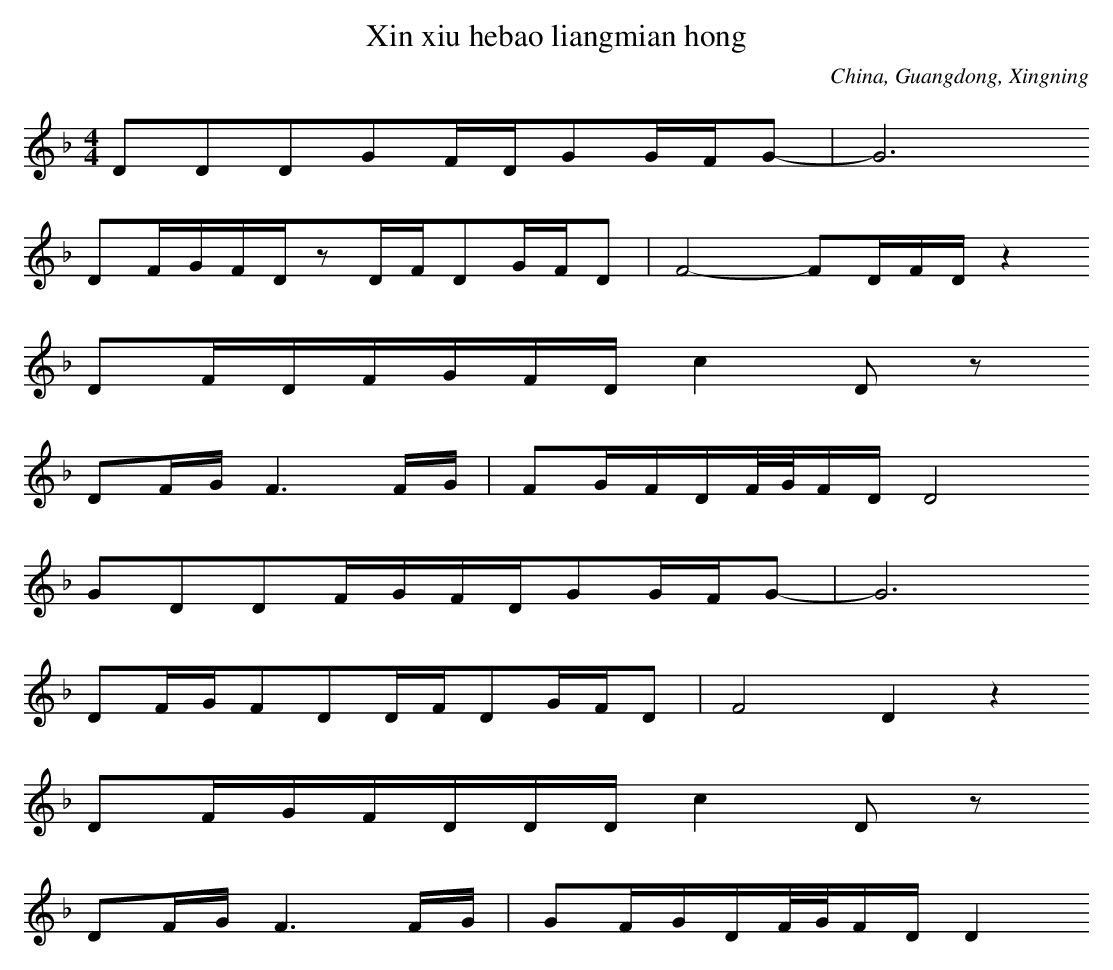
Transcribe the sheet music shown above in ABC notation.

X:1
T: Xin xiu hebao liangmian hong
O: China, Guangdong, Xingning
M: 4/4
L: 1/32
K: F
D4D4D4G4F2D2G4G2F2G4- | G24
D4F2G2F2D2z4D2F2D4G2F2D4 | F16-F4D2F2D2z8
D4F2D2F2G2F2D2c8D4z4
D4F2G2F12F2G2 | F4G2F2D2FGF2D2D16
G4D4D4F2G2F2D2G4G2F2G4- | G24
D4F2G2F4D4D2F2D4G2F2D4 | F16D8z8
D4F2G2F2D2D2D2c8D4z4
D4F2G2F12F2G2 | G4F2G2D2FGF2D2D8
